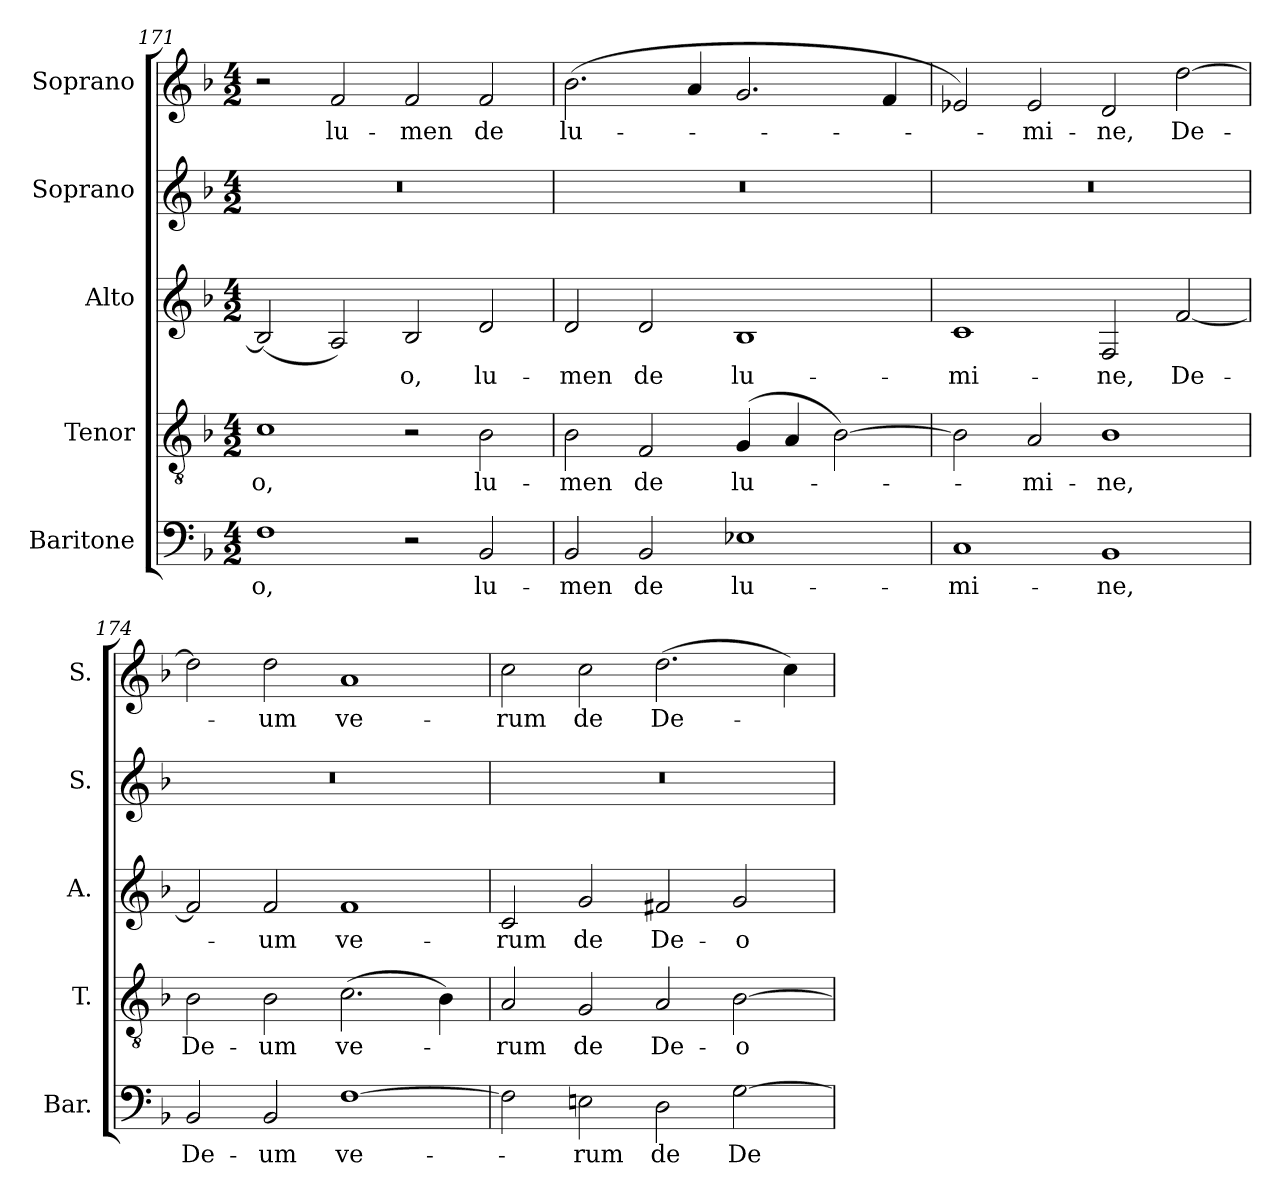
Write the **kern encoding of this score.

**kern	**text	**kern	**text	**kern	**text	**kern	**kern	**text
*part5	*part5	*part4	*part4	*part3	*part3	*part2	*part1	*part1
*staff5	*staff5	*staff4	*staff4	*staff3	*staff3	*staff2	*staff1	*staff1
*I"Baritone	*	*I"Tenor	*	*I"Alto	*	*I"Soprano	*I"Soprano	*
*I'Bar.	*	*I'T.	*	*I'A.	*	*I'S.	*I'S.	*
*clefF4	*	*clefGv2	*	*clefG2	*	*clefG2	*clefG2	*
*	*	*ITrd7c12	*	*	*	*	*	*
*k[b-]	*	*k[b-]	*	*k[b-]	*	*k[b-]	*k[b-]	*
*F:	*	*F:	*	*F:	*	*F:	*F:	*
*M4/2	*	*M4/2	*	*M4/2	*	*M4/2	*M4/2	*
=171	=171	=171	=171	=171	=171	=171	=171	=171
!	!LO:LY:b:color=#000000	!	!	!	!	!	!	!
!	!	!	!LO:LY:b:color=#000000	!	!	!LO:N:vis=1	!	!
1Fi	-o,	1Ci	-o,	(2B-i/]	.	0r	2r	.
!	!	!	!	!	!	!	!	!LO:LY:b:color=#000000
.	.	.	.	2Ai/)	.	.	2fi/	lu-
!	!	!	!	!	!LO:LY:b:color=#000000	!	!	!
!	!	!	!	!	!	!	!	!LO:LY:b:color=#000000
2r	.	2r	.	2B-i/	-o,	.	2fi/	-men
!	!LO:LY:b:color=#000000	!	!	!	!	!	!	!
!	!	!	!LO:LY:b:color=#000000	!	!	!	!	!
!	!	!	!	!	!LO:LY:b:color=#000000	!	!	!
!	!	!	!	!	!	!	!	!LO:LY:b:color=#000000
2BB-i/	lu-	2BB-i\	lu-	2di/	lu-	.	2fi/	de
=172	=172	=172	=172	=172	=172	=172	=172	=172
!	!LO:LY:b:color=#000000	!	!	!	!	!	!	!
!	!	!	!LO:LY:b:color=#000000	!	!	!	!	!
!	!	!	!	!	!LO:LY:b:color=#000000	!LO:N:vis=1	!	!
!	!	!	!	!	!	!	!	!LO:LY:b:color=#000000
2BB-i/	-men	2BB-i\	-men	2di/	-men	0r	(2.b-i\	lu-
!	!LO:LY:b:color=#000000	!	!	!	!	!	!	!
!	!	!	!LO:LY:b:color=#000000	!	!	!	!	!
!	!	!	!	!	!LO:LY:b:color=#000000	!	!	!
2BB-i/	de	2FFi/	de	2di/	de	.	.	.
.	.	.	.	.	.	.	4ai/	.
!	!LO:LY:b:color=#000000	!	!	!	!	!	!	!
!	!	!	!LO:LY:b:color=#000000	!	!	!	!	!
!	!	!	!	!	!LO:LY:b:color=#000000	!	!	!
1E-Xi	lu-	(4GGi/	lu-	1B-i	lu-	.	2.gi/	.
.	.	4AAi/	.	.	.	.	.	.
.	.	[2BB-i\)	.	.	.	.	.	.
.	.	.	.	.	.	.	4fi/	.
=173	=173	=173	=173	=173	=173	=173	=173	=173
!	!LO:LY:b:color=#000000	!	!	!	!	!	!	!
!	!	!	!	!	!LO:LY:b:color=#000000	!LO:N:vis=1	!	!
1Ci	-mi-	2BB-i\]	.	1ci	-mi-	0r	2e-Xi/)	.
!	!	!	!LO:LY:b:color=#000000	!	!	!	!	!
!	!	!	!	!	!	!	!	!LO:LY:b:color=#000000
.	.	2AAi/	-mi-	.	.	.	2e-i/	-mi-
!	!LO:LY:b:color=#000000	!	!	!	!	!	!	!
!	!	!	!LO:LY:b:color=#000000	!	!	!	!	!
!	!	!	!	!	!LO:LY:b:color=#000000	!	!	!
!	!	!	!	!	!	!	!	!LO:LY:b:color=#000000
1BB-i	-ne,	1BB-i	-ne,	2Fi/	-ne,	.	2di/	-ne,
!	!	!	!	!	!LO:LY:b:color=#000000	!	!	!
!	!	!	!	!	!	!	!	!LO:LY:b:color=#000000
.	.	.	.	[2fi/	De-	.	[2ddi\	De-
=174	=174	=174	=174	=174	=174	=174	=174	=174
!	!LO:LY:b:color=#000000	!	!	!	!	!	!	!
!	!	!	!LO:LY:b:color=#000000	!	!	!LO:N:vis=1	!	!
2BB-i/	De-	2BB-i\	De-	2fi/]	.	0r	2ddi\]	.
!	!LO:LY:b:color=#000000	!	!	!	!	!	!	!
!	!	!	!LO:LY:b:color=#000000	!	!	!	!	!
!	!	!	!	!	!LO:LY:b:color=#000000	!	!	!
!	!	!	!	!	!	!	!	!LO:LY:b:color=#000000
2BB-i/	-um	2BB-i\	-um	2fi/	-um	.	2ddi\	-um
!	!LO:LY:b:color=#000000	!	!	!	!	!	!	!
!	!	!	!LO:LY:b:color=#000000	!	!	!	!	!
!	!	!	!	!	!LO:LY:b:color=#000000	!	!	!
!	!	!	!	!	!	!	!	!LO:LY:b:color=#000000
[1Fi	ve-	(2.Ci\	ve-	1fi	ve-	.	1ai	ve-
.	.	4BB-i\)	.	.	.	.	.	.
=175	=175	=175	=175	=175	=175	=175	=175	=175
!	!	!	!LO:LY:b:color=#000000	!	!	!	!	!
!	!	!	!	!	!LO:LY:b:color=#000000	!LO:N:vis=1	!	!
!	!	!	!	!	!	!	!	!LO:LY:b:color=#000000
2Fi\]	.	2AAi/	-rum	2ci/	-rum	0r	2cci\	-rum
!	!LO:LY:b:color=#000000	!	!	!	!	!	!	!
!	!	!	!LO:LY:b:color=#000000	!	!	!	!	!
!	!	!	!	!	!LO:LY:b:color=#000000	!	!	!
!	!	!	!	!	!	!	!	!LO:LY:b:color=#000000
2Eni\	-rum	2GGi/	de	2gi/	de	.	2cci\	de
!	!LO:LY:b:color=#000000	!	!	!	!	!	!	!
!	!	!	!LO:LY:b:color=#000000	!	!	!	!	!
!	!	!	!	!	!LO:LY:b:color=#000000	!	!	!
!	!	!	!	!	!	!	!	!LO:LY:b:color=#000000
2Di\	de	2AAi/	De-	2f#Xi/	De-	.	(2.ddi\	De-
!	!LO:LY:b:color=#000000	!	!	!	!	!	!	!
!	!	!	!LO:LY:b:color=#000000	!	!	!	!	!
!	!	!	!	!	!LO:LY:b:color=#000000	!	!	!
[2Gi\	De-	[2BB-i\	-o	2gi/	-o	.	.	.
.	.	.	.	.	.	.	4cci\)	.
=	=	=	=	=	=	=	=	=
*-	*-	*-	*-	*-	*-	*-	*-	*-
